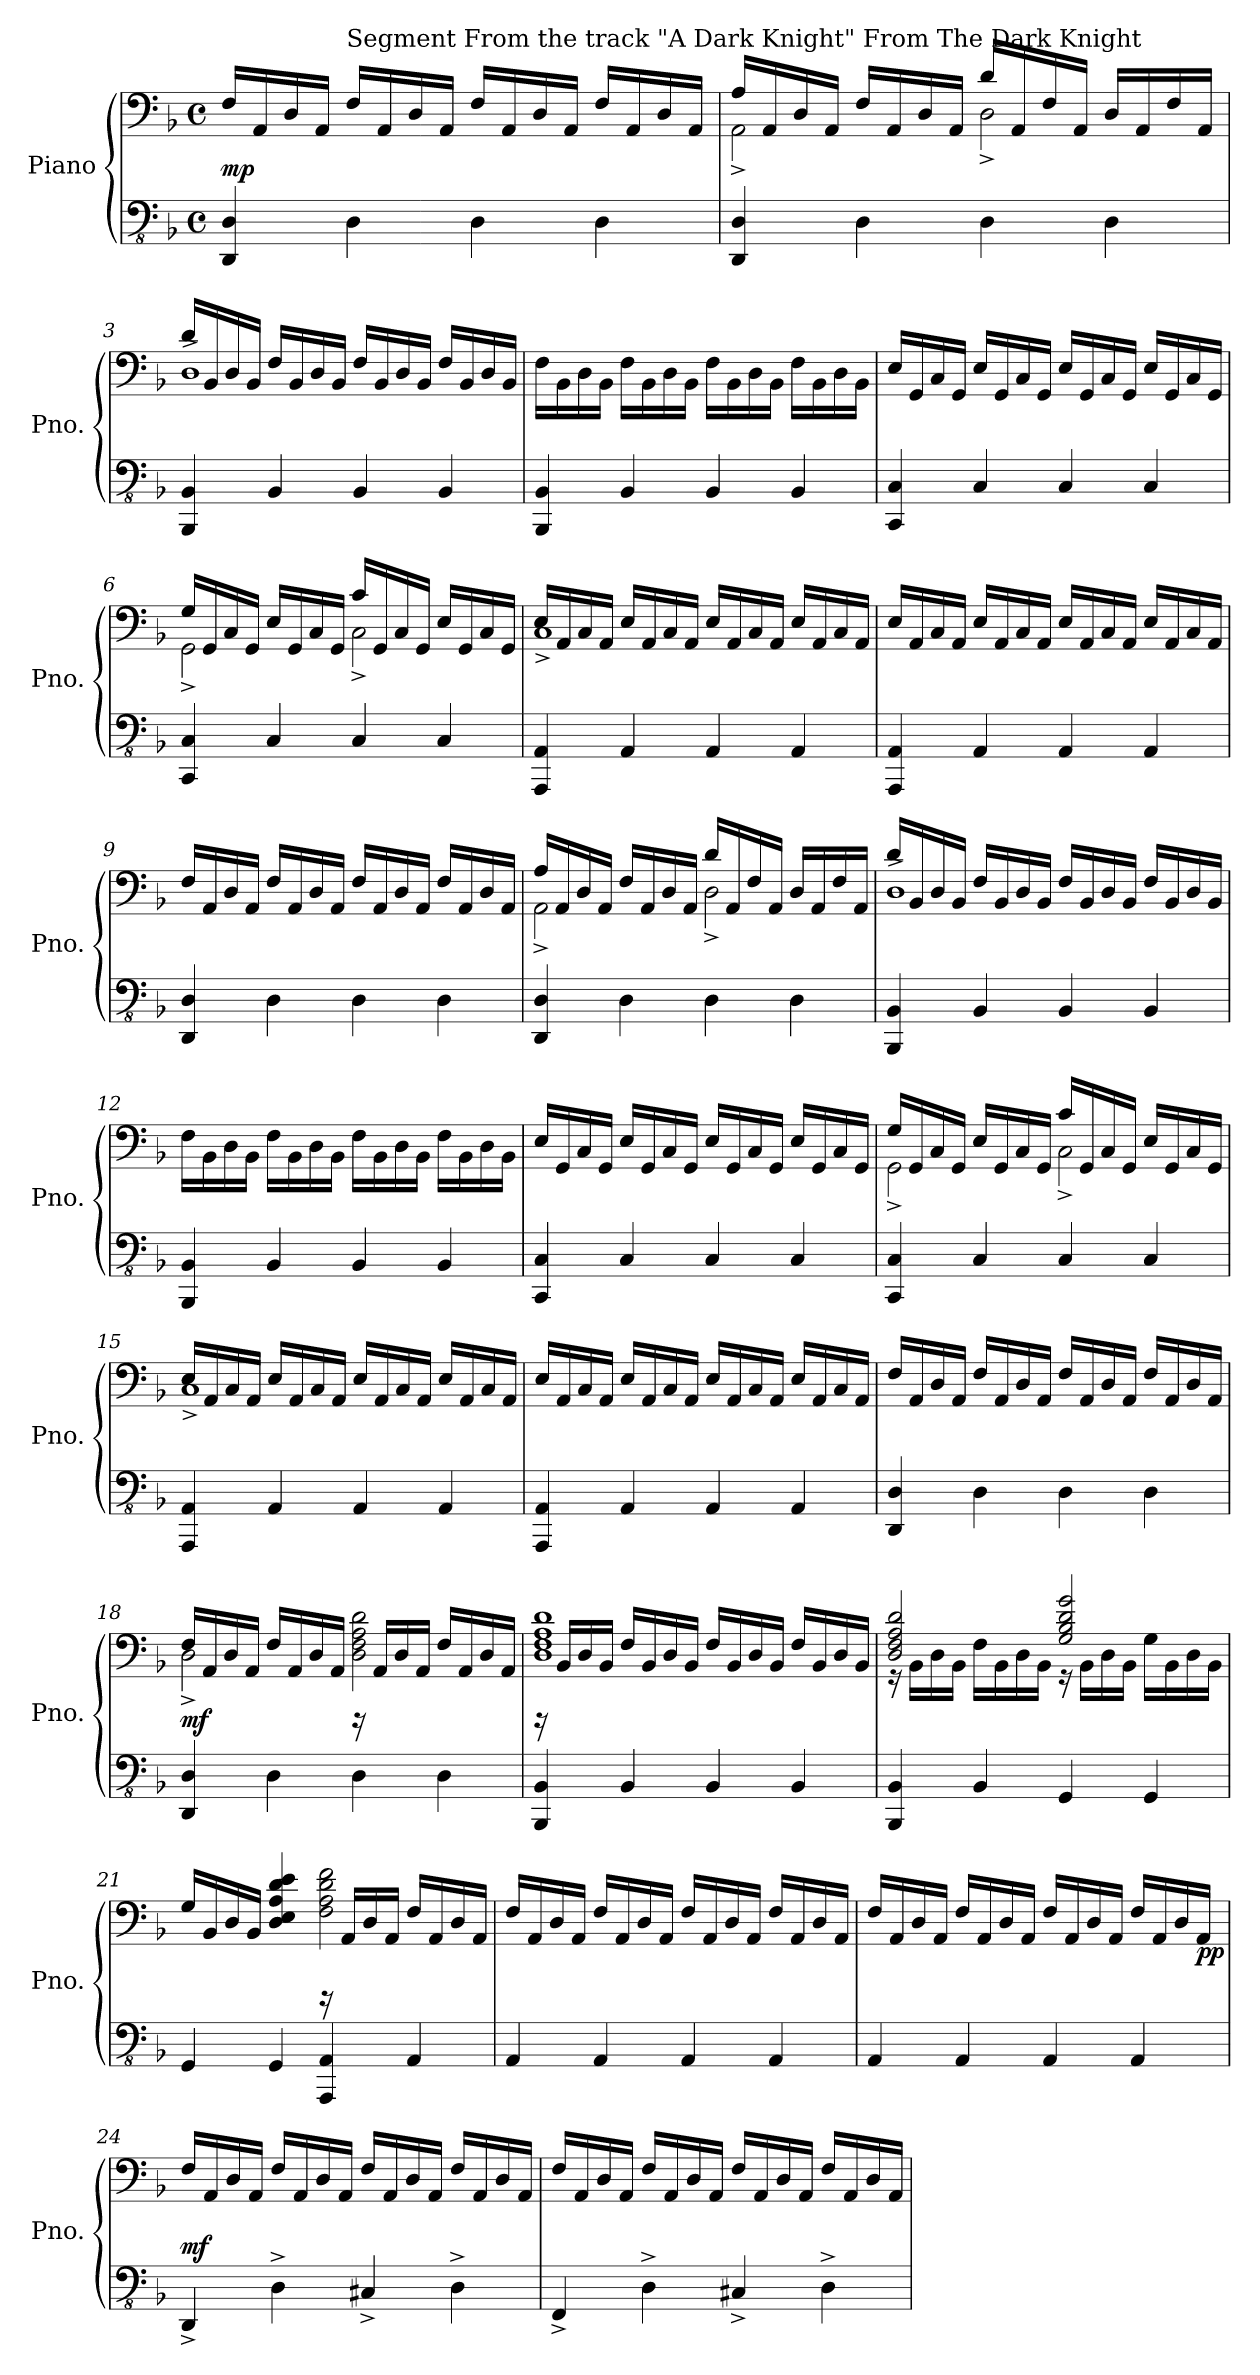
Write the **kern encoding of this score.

**kern	**kern	**dynam
*part1	*part1	*part1
*staff2	*staff1	*staff1/2
*I"Piano	*	*
*I'Pno.	*	*
*clefFv4	*clefF4	*
*k[b-]	*k[b-]	*
*M4/4	*M4/4	*
*met(c)	*met(c)	*
*MM96	*MM96	*
=1	=1	=1
!	!	!LO:DY:a=2
4DDD/ 4DD/	16F/LL	mp
.	16AA/	.
.	16D/	.
.	16AA/JJ	.
!	!LO:TX:a:t=Segment From the track "A Dark Knight" From The Dark Knight	!
4DD\	16F/LL	.
.	16AA/	.
.	16D/	.
.	16AA/JJ	.
4DD\	16F/LL	.
.	16AA/	.
.	16D/	.
.	16AA/JJ	.
4DD\	16F/LL	.
.	16AA/	.
.	16D/	.
.	16AA/JJ	.
=2	=2	=2
*	*^	*
4DDD/ 4DD/	16A/LL	2AA^\	.
.	16AA/	.	.
.	16D/	.	.
.	16AA/JJ	.	.
4DD\	16F/LL	.	.
.	16AA/	.	.
.	16D/	.	.
.	16AA/JJ	.	.
4DD\	16d/LL	2D^\	.
.	16AA/	.	.
.	16F/	.	.
.	16AA/JJ	.	.
4DD\	16D/LL	.	.
.	16AA/	.	.
.	16F/	.	.
.	16AA/JJ	.	.
!!LO:LB:g=z	!!
=3	=3	=3	=3
4BBBB-/ 4BBB-/	1D^	16d/LL	.
.	.	16BB-/	.
.	.	16D/	.
.	.	16BB-/JJ	.
4BBB-/	.	16F/LL	.
.	.	16BB-/	.
.	.	16D/	.
.	.	16BB-/JJ	.
4BBB-/	.	16F/LL	.
.	.	16BB-/	.
.	.	16D/	.
.	.	16BB-/JJ	.
4BBB-/	.	16F/LL	.
.	.	16BB-/	.
.	.	16D/	.
.	.	16BB-/JJ	.
*	*v	*v	*
=4	=4	=4
4BBBB-/ 4BBB-/	16F\LL	.
.	16BB-\	.
.	16D\	.
.	16BB-\JJ	.
4BBB-/	16F\LL	.
.	16BB-\	.
.	16D\	.
.	16BB-\JJ	.
4BBB-/	16F\LL	.
.	16BB-\	.
.	16D\	.
.	16BB-\JJ	.
4BBB-/	16F\LL	.
.	16BB-\	.
.	16D\	.
.	16BB-\JJ	.
=5	=5	=5
4CCC/ 4CC/	16E/LL	.
.	16GG/	.
.	16C/	.
.	16GG/JJ	.
4CC/	16E/LL	.
.	16GG/	.
.	16C/	.
.	16GG/JJ	.
4CC/	16E/LL	.
.	16GG/	.
.	16C/	.
.	16GG/JJ	.
4CC/	16E/LL	.
.	16GG/	.
.	16C/	.
.	16GG/JJ	.
!!LO:LB:g=z
=6	=6	=6
*	*^	*
4CCC/ 4CC/	16G/LL	2GG^\	.
.	16GG/	.	.
.	16C/	.	.
.	16GG/JJ	.	.
4CC/	16E/LL	.	.
.	16GG/	.	.
.	16C/	.	.
.	16GG/JJ	.	.
4CC/	16c/LL	2C^\	.
.	16GG/	.	.
.	16C/	.	.
.	16GG/JJ	.	.
4CC/	16E/LL	.	.
.	16GG/	.	.
.	16C/	.	.
.	16GG/JJ	.	.
=7	=7	=7	=7
4AAAA/ 4AAA/	16E/LL	1C^	.
.	16AA/	.	.
.	16C/	.	.
.	16AA/JJ	.	.
4AAA/	16E/LL	.	.
.	16AA/	.	.
.	16C/	.	.
.	16AA/JJ	.	.
4AAA/	16E/LL	.	.
.	16AA/	.	.
.	16C/	.	.
.	16AA/JJ	.	.
4AAA/	16E/LL	.	.
.	16AA/	.	.
.	16C/	.	.
.	16AA/JJ	.	.
*	*v	*v	*
=8	=8	=8
4AAAA/ 4AAA/	16E/LL	.
.	16AA/	.
.	16C/	.
.	16AA/JJ	.
4AAA/	16E/LL	.
.	16AA/	.
.	16C/	.
.	16AA/JJ	.
4AAA/	16E/LL	.
.	16AA/	.
.	16C/	.
.	16AA/JJ	.
4AAA/	16E/LL	.
.	16AA/	.
.	16C/	.
.	16AA/JJ	.
!!LO:LB:g=z
=9	=9	=9
4DDD/ 4DD/	16F/LL	.
.	16AA/	.
.	16D/	.
.	16AA/JJ	.
4DD\	16F/LL	.
.	16AA/	.
.	16D/	.
.	16AA/JJ	.
4DD\	16F/LL	.
.	16AA/	.
.	16D/	.
.	16AA/JJ	.
4DD\	16F/LL	.
.	16AA/	.
.	16D/	.
.	16AA/JJ	.
=10	=10	=10
*	*^	*
4DDD/ 4DD/	16A/LL	2AA^\	.
.	16AA/	.	.
.	16D/	.	.
.	16AA/JJ	.	.
4DD\	16F/LL	.	.
.	16AA/	.	.
.	16D/	.	.
.	16AA/JJ	.	.
4DD\	16d/LL	2D^\	.
.	16AA/	.	.
.	16F/	.	.
.	16AA/JJ	.	.
4DD\	16D/LL	.	.
.	16AA/	.	.
.	16F/	.	.
.	16AA/JJ	.	.
=11	=11	=11	=11
4BBBB-/ 4BBB-/	1D^	16d/LL	.
.	.	16BB-/	.
.	.	16D/	.
.	.	16BB-/JJ	.
4BBB-/	.	16F/LL	.
.	.	16BB-/	.
.	.	16D/	.
.	.	16BB-/JJ	.
4BBB-/	.	16F/LL	.
.	.	16BB-/	.
.	.	16D/	.
.	.	16BB-/JJ	.
4BBB-/	.	16F/LL	.
.	.	16BB-/	.
.	.	16D/	.
.	.	16BB-/JJ	.
*	*v	*v	*
!!LO:LB:g=z
=12	=12	=12
4BBBB-/ 4BBB-/	16F\LL	.
.	16BB-\	.
.	16D\	.
.	16BB-\JJ	.
4BBB-/	16F\LL	.
.	16BB-\	.
.	16D\	.
.	16BB-\JJ	.
4BBB-/	16F\LL	.
.	16BB-\	.
.	16D\	.
.	16BB-\JJ	.
4BBB-/	16F\LL	.
.	16BB-\	.
.	16D\	.
.	16BB-\JJ	.
=13	=13	=13
4CCC/ 4CC/	16E/LL	.
.	16GG/	.
.	16C/	.
.	16GG/JJ	.
4CC/	16E/LL	.
.	16GG/	.
.	16C/	.
.	16GG/JJ	.
4CC/	16E/LL	.
.	16GG/	.
.	16C/	.
.	16GG/JJ	.
4CC/	16E/LL	.
.	16GG/	.
.	16C/	.
.	16GG/JJ	.
=14	=14	=14
*	*^	*
4CCC/ 4CC/	16G/LL	2GG^\	.
.	16GG/	.	.
.	16C/	.	.
.	16GG/JJ	.	.
4CC/	16E/LL	.	.
.	16GG/	.	.
.	16C/	.	.
.	16GG/JJ	.	.
4CC/	16c/LL	2C^\	.
.	16GG/	.	.
.	16C/	.	.
.	16GG/JJ	.	.
4CC/	16E/LL	.	.
.	16GG/	.	.
.	16C/	.	.
.	16GG/JJ	.	.
!!LO:PB:g=z	!!
=15	=15	=15	=15
4AAAA/ 4AAA/	16E/LL	1C^	.
.	16AA/	.	.
.	16C/	.	.
.	16AA/JJ	.	.
4AAA/	16E/LL	.	.
.	16AA/	.	.
.	16C/	.	.
.	16AA/JJ	.	.
4AAA/	16E/LL	.	.
.	16AA/	.	.
.	16C/	.	.
.	16AA/JJ	.	.
4AAA/	16E/LL	.	.
.	16AA/	.	.
.	16C/	.	.
.	16AA/JJ	.	.
*	*v	*v	*
=16	=16	=16
4AAAA/ 4AAA/	16E/LL	.
.	16AA/	.
.	16C/	.
.	16AA/JJ	.
4AAA/	16E/LL	.
.	16AA/	.
.	16C/	.
.	16AA/JJ	.
4AAA/	16E/LL	.
.	16AA/	.
.	16C/	.
.	16AA/JJ	.
4AAA/	16E/LL	.
.	16AA/	.
.	16C/	.
.	16AA/JJ	.
=17	=17	=17
4DDD/ 4DD/	16F/LL	.
.	16AA/	.
.	16D/	.
.	16AA/JJ	.
4DD\	16F/LL	.
.	16AA/	.
.	16D/	.
.	16AA/JJ	.
4DD\	16F/LL	.
.	16AA/	.
.	16D/	.
.	16AA/JJ	.
4DD\	16F/LL	.
.	16AA/	.
.	16D/	.
.	16AA/JJ	.
!!LO:LB:g=z
=18	=18	=18
*	*^	*
!	!	!	!LO:DY:a=2
4DDD/ 4DD/	16F/LL	2D^\	mf
.	16AA/	.	.
.	16D/	.	.
.	16AA/JJ	.	.
4DD\	16F/LL	.	.
.	16AA/	.	.
.	16D/	.	.
.	16AA/JJ	.	.
4DD\	16rFFF	2D\ 2F\ 2A\ 2d\	.
.	16AA/LL	.	.
.	16D/	.	.
.	16AA/JJ	.	.
4DD\	16F/LL	.	.
.	16AA/	.	.
.	16D/	.	.
.	16AA/JJ	.	.
=19	=19	=19	=19
4BBBB-/ 4BBB-/	16rFFF	1D 1F 1A 1d	.
.	16BB-/LL	.	.
.	16D/	.	.
.	16BB-/JJ	.	.
4BBB-/	16F/LL	.	.
.	16BB-/	.	.
.	16D/	.	.
.	16BB-/JJ	.	.
4BBB-/	16F/LL	.	.
.	16BB-/	.	.
.	16D/	.	.
.	16BB-/JJ	.	.
4BBB-/	16F/LL	.	.
.	16BB-/	.	.
.	16D/	.	.
.	16BB-/JJ	.	.
=20	=20	=20	=20
4BBBB-/ 4BBB-/	2D/ 2F/ 2A/ 2d/	16r	.
.	.	16BB-\LL	.
.	.	16D\	.
.	.	16BB-\JJ	.
4BBB-/	.	16F\LL	.
.	.	16BB-\	.
.	.	16D\	.
.	.	16BB-\JJ	.
4GGG/	2G/ 2B-/ 2d/ 2g/	16r	.
.	.	16BB-\LL	.
.	.	16D\	.
.	.	16BB-\JJ	.
4GGG/	.	16G\LL	.
.	.	16BB-\	.
.	.	16D\	.
.	.	16BB-\JJ	.
!!LO:LB:g=z	!!
=21	=21	=21	=21
4GGG/	16G/LL	2ryy	.
.	16BB-/	.	.
.	16D/	.	.
.	16BB-/JJ	.	.
4GGG/	4D/ 4E/ 4A/ 4d/ 4e/	.	.
4AAAA/ 4AAA/	16rDDD	2F\ 2A\ 2d\ 2f\	.
.	16AA/LL	.	.
.	16D/	.	.
.	16AA/JJ	.	.
4AAA/	16F/LL	.	.
.	16AA/	.	.
.	16D/	.	.
.	16AA/JJ	.	.
*	*v	*v	*
=22	=22	=22
4AAA/	16F/LL	.
.	16AA/	.
.	16D/	.
.	16AA/JJ	.
4AAA/	16F/LL	.
.	16AA/	.
.	16D/	.
.	16AA/JJ	.
4AAA/	16F/LL	.
.	16AA/	.
.	16D/	.
.	16AA/JJ	.
4AAA/	16F/LL	.
.	16AA/	.
.	16D/	.
.	16AA/JJ	.
=23	=23	=23
4AAA/	16F/LL	.
.	16AA/	.
.	16D/	.
.	16AA/JJ	.
4AAA/	16F/LL	.
.	16AA/	.
.	16D/	.
.	16AA/JJ	.
4AAA/	16F/LL	.
.	16AA/	.
.	16D/	.
.	16AA/JJ	.
4AAA/	16F/LL	.
.	16AA/	.
.	16D/	.
!	!	!LO:DY:b
.	16AA/JJ	pp
!!LO:LB:g=z
=24	=24	=24
!	!	!LO:DY:a=2
4DDD^/	16F/LL	mf
.	16AA/	.
.	16D/	.
.	16AA/JJ	.
4DD^\	16F/LL	.
.	16AA/	.
.	16D/	.
.	16AA/JJ	.
4CC#X^/	16F/LL	.
.	16AA/	.
.	16D/	.
.	16AA/JJ	.
4DD^\	16F/LL	.
.	16AA/	.
.	16D/	.
.	16AA/JJ	.
=25	=25	=25
4FFF^/	16F/LL	.
.	16AA/	.
.	16D/	.
.	16AA/JJ	.
4DD^\	16F/LL	.
.	16AA/	.
.	16D/	.
.	16AA/JJ	.
4CC#X^/	16F/LL	.
.	16AA/	.
.	16D/	.
.	16AA/JJ	.
4DD^\	16F/LL	.
.	16AA/	.
.	16D/	.
.	16AA/JJ	.
=	=	=
*-	*-	*-
